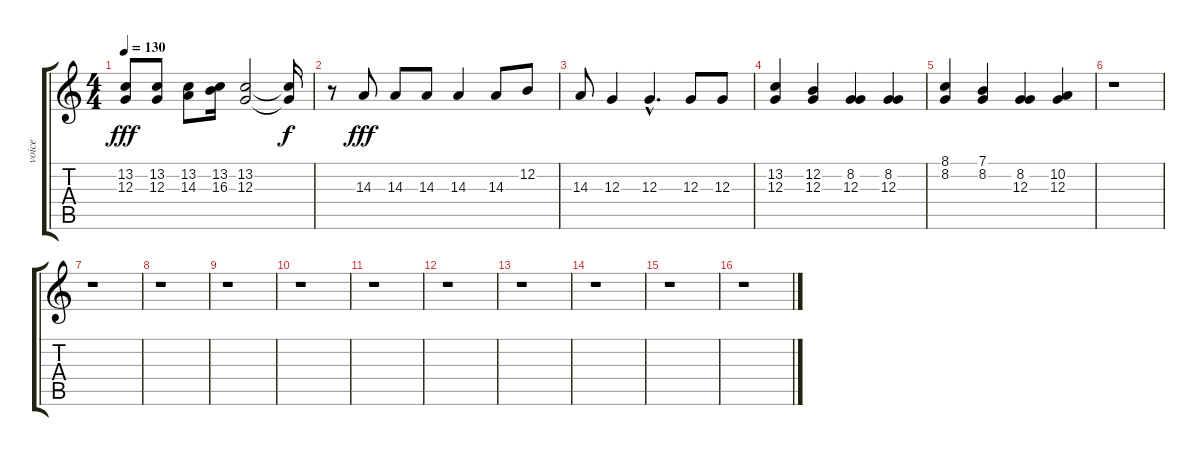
\track ("voice" "voice") {instrument synthbrass2}
\staff {score tabs}
\tuning (E4 B3 G3 D3 A2 E2) {hide}
\ts (4 4)
\tempo 130
\clef g2
\ks c
(13.2 12.3).8{dy fff} (13.2 12.3).8 (13.2 14.3).8 (13.2 16.3).16 (13.2 12.3).2 (13.2{t} 12.3{t}).16{dy f} |
r.8 14.3.8{dy fff} 14.3.8 14.3.8 14.3.4 14.3.8 12.2.8 |
14.3.8 12.3.4 12.3{hac}.4{d} 12.3.8 12.3.8 |
(13.2 12.3).4 (12.2 12.3).4 (8.2 12.3).4 (8.2 12.3).4 |
(8.1 8.2).4 (7.1 8.2).4 (8.2 12.3).4 (10.2 12.3).4 |
r.1 |
r.1 |
r.1 |
r.1 |
r.1 |
r.1 |
r.1 |
r.1 |
r.1 |
r.1 |
r.1
